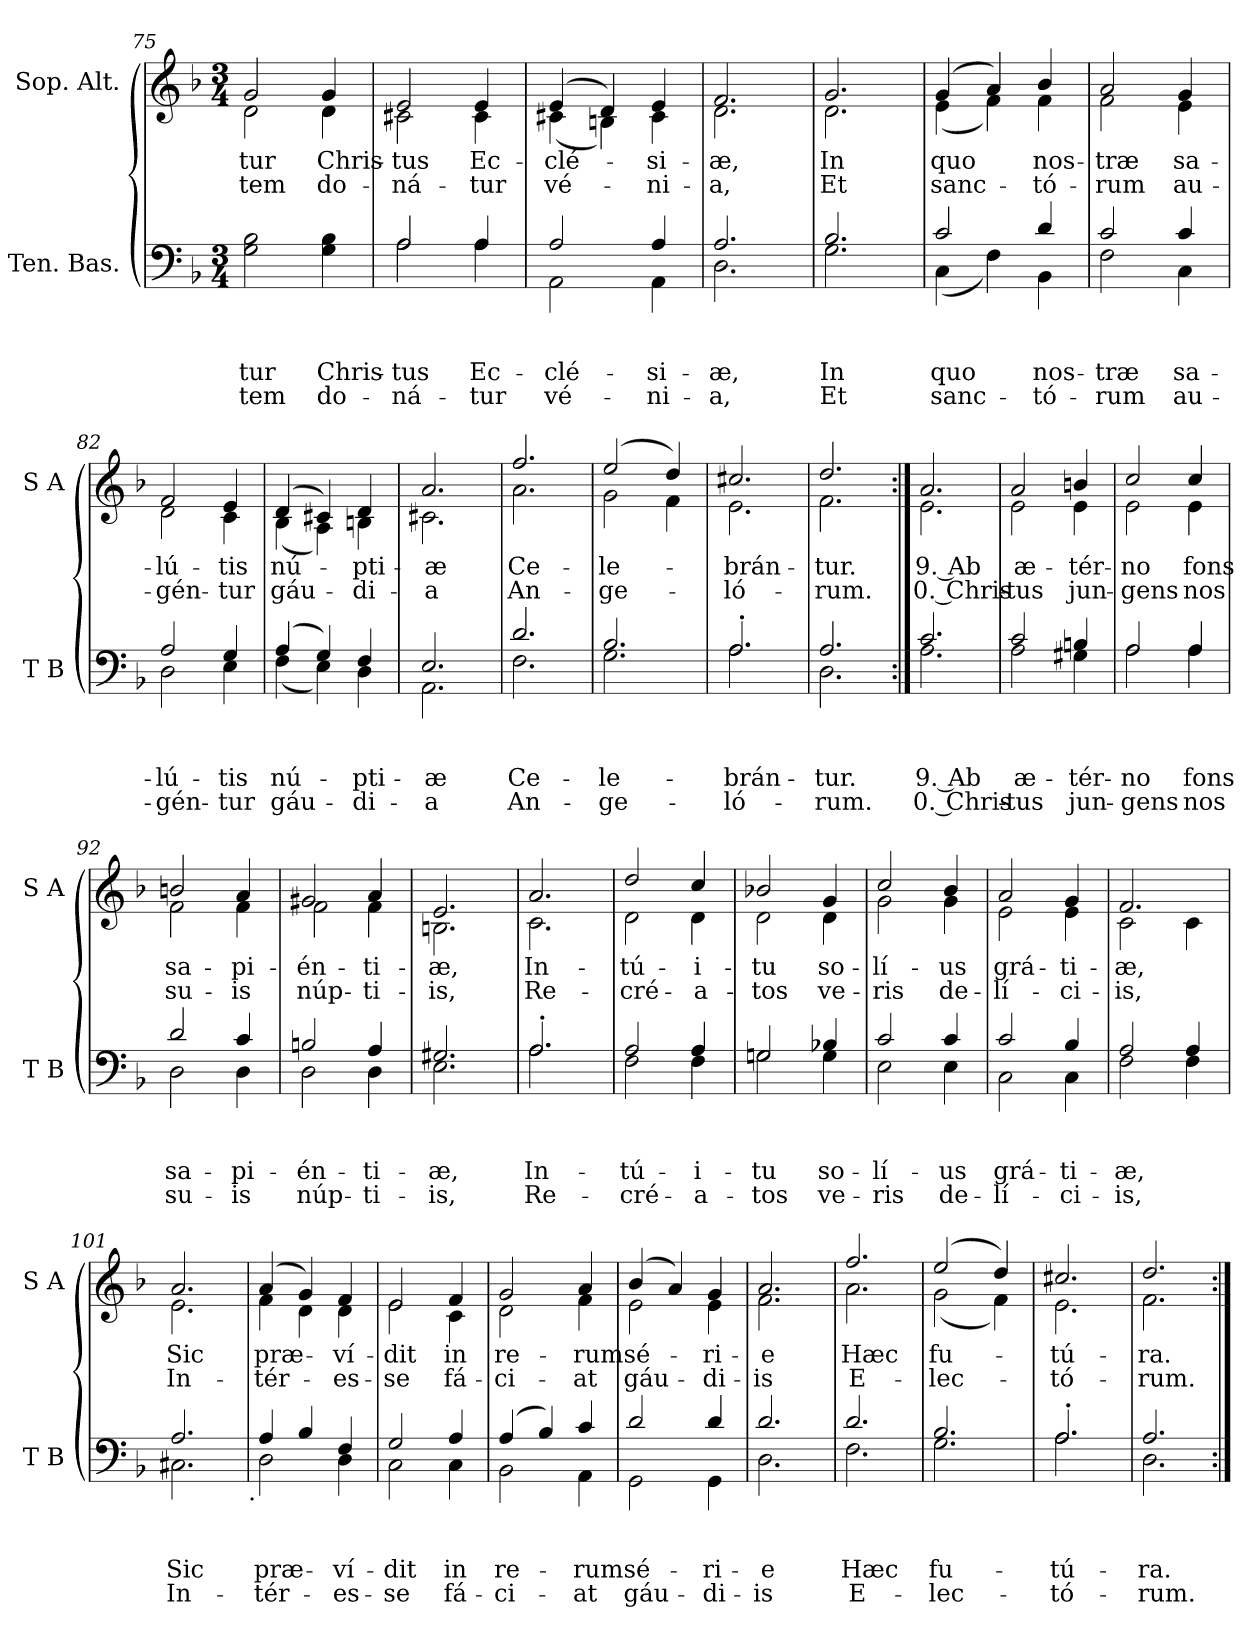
**kern	**text	**text	**text	**text	**kern	**text	**text
*part2	*part2	*part2	*part2	*part2	*part1	*part1	*part1
*staff2	*staff2	*staff2	*staff2	*staff2	*staff1	*staff1	*staff1
*I"Ten. Bas.	*	*	*	*	*I"Sop. Alt.	*	*
*I'T B	*	*	*	*	*I'S A	*	*
*clefF4	*	*	*	*	*clefG2	*	*
*k[b-]	*	*	*	*	*k[b-]	*	*
*F:	*	*	*	*	*F:	*	*
*M3/4	*	*	*	*	*M3/4	*	*
=75	=75	=75	=75	=75	=75	=75	=75
!	!	!	!LO:LY:a	!LO:LY:a	!	!LO:LY:b	!LO:LY:b
*	*	*	*	*	*^	*	*
2G\ 2B-\	.	.	-tur	-tem	2g/	2d\	-tur	tem
!	!	!	!LO:LY:a	!LO:LY:a	!	!	!LO:LY:b	!LO:LY:b
4G\ 4B-\	.	.	Chris-	do-	4g/	4d\	Chris-	do-
=76	=76	=76	=76	=76	=76	=76	=76	=76
!	!	!	!LO:LY:a	!LO:LY:a	!	!	!LO:LY:b	!LO:LY:b
*^	*	*	*	*	*	*	*	*
2A/	2A\	.	.	-tus	-ná-	2e/	2c#X\	-tus	-ná-
!	!	!	!	!LO:LY:a	!LO:LY:a	!	!	!LO:LY:b	!LO:LY:b
4A/	4A\	.	.	Ec-	-tur	4e/	4c#\	Ec-	-tur
=77	=77	=77	=77	=77	=77	=77	=77	=77	=77
!	!	!	!	!LO:LY:a	!LO:LY:a	!	!	!LO:LY:b	!LO:LY:b
2A/	2AA\	.	.	-clé-	vé-	(4e/	(<4c#X\	-clé-	vé-
.	.	.	.	.	.	4d/)	4Bn\)	.	.
!	!	!	!	!LO:LY:a	!LO:LY:a	!	!	!LO:LY:b	!LO:LY:b
4A/	4AA\	.	.	-si-	-ni-	4e/	4c#\	-si-	-ni-
=78	=78	=78	=78	=78	=78	=78	=78	=78	=78
!	!	!	!	!LO:LY:a	!LO:LY:a	!	!	!LO:LY:b	!LO:LY:b
2.A/	2.D\	.	.	-æ,	-a,	2.f/	2.d\	-æ,	-a,
!!LO:LB:g=z	!!
=79	=79	=79	=79	=79	=79	=79	=79	=79	=79
!	!	!	!	!LO:LY:a	!LO:LY:a	!	!	!LO:LY:b	!LO:LY:b
2.B-/	2.G\	.	.	In	Et	2.g/	2.d\	In	Et
=80	=80	=80	=80	=80	=80	=80	=80	=80	=80
!	!	!	!	!LO:LY:a	!LO:LY:a	!	!	!LO:LY:b	!LO:LY:b
2c/	(<4C\	.	.	quo	sanc-	(4g/	(<4e\	quo	sanc-
.	4F\)	.	.	.	.	4a/)	4f\)	.	.
!	!	!	!	!LO:LY:a	!LO:LY:a	!	!	!LO:LY:b	!LO:LY:b
4d/	4BB-\	.	.	nos-	-tó-	4b-/	4f\	nos-	-tó-
=81	=81	=81	=81	=81	=81	=81	=81	=81	=81
!	!	!	!	!LO:LY:a	!LO:LY:a	!	!	!LO:LY:b	!LO:LY:b
2c/	2F\	.	.	-træ	-rum	2a/	2f\	-træ	-rum
!	!	!	!	!LO:LY:a	!LO:LY:a	!	!	!LO:LY:b	!LO:LY:b
4c/	4C\	.	.	sa-	au-	4g/	4e\	sa-	au-
=82	=82	=82	=82	=82	=82	=82	=82	=82	=82
!	!	!	!	!LO:LY:a	!LO:LY:a	!	!	!LO:LY:b	!LO:LY:b
2A/	2D\	.	.	-lú-	-gén-	2f/	2d\	-lú-	-gén-
!	!	!	!	!LO:LY:a	!LO:LY:a	!	!	!LO:LY:b	!LO:LY:b
4G/	4E\	.	.	-tis	-tur	4e/	4c\	-tis	-tur
=83	=83	=83	=83	=83	=83	=83	=83	=83	=83
!	!	!	!	!LO:LY:a	!LO:LY:a	!	!	!LO:LY:b	!LO:LY:b
(4A/	(<4F\	.	.	nú-	gáu-	(4d/	(<4B-\	nú-	gáu-
4G/)	4E\)	.	.	.	.	4c#X/)	4A\)	.	.
!	!	!	!	!LO:LY:a	!LO:LY:a	!	!	!LO:LY:b	!LO:LY:b
4F/	4D\	.	.	-pti-	-di-	4d/	4Bn\	-pti-	-di-
=84	=84	=84	=84	=84	=84	=84	=84	=84	=84
!	!	!	!	!LO:LY:a	!LO:LY:a	!	!	!LO:LY:b	!LO:LY:b
2.E/	2.AA\	.	.	-æ	-a	2.a/	2.c#X\	-æ	-a
=85	=85	=85	=85	=85	=85	=85	=85	=85	=85
!	!	!	!	!LO:LY:a	!LO:LY:a	!	!	!LO:LY:b	!LO:LY:b
2.d/	2.F\	.	.	Ce-	An-	2.ff/	2.a\	Ce-	An-
=86	=86	=86	=86	=86	=86	=86	=86	=86	=86
!	!	!	!	!LO:LY:a	!LO:LY:a	!	!	!LO:LY:b	!LO:LY:b
2.B-/	2.G\	.	.	-le-	-ge-	(2ee/	2g\	-le-	-ge-
.	.	.	.	.	.	4dd/)	4f\	.	.
=87	=87	=87	=87	=87	=87	=87	=87	=87	=87
!	!	!	!	!LO:LY:a	!LO:LY:a	!	!	!LO:LY:b	!LO:LY:b
2.A'>/	2.A\	.	.	-brán-	-ló-	2.cc#X/	2.e\	-brán-	-ló-
=88	=88	=88	=88	=88	=88	=88	=88	=88	=88
!	!	!	!	!LO:LY:a	!LO:LY:a	!	!	!LO:LY:b	!LO:LY:b
2.A/	2.D\	.	.	-tur.	-rum.	2.dd/	2.f\	-tur.	-rum.
!!LO:LB:g=z	!!
=89:|!	=89:|!	=89:|!	=89:|!	=89:|!	=89:|!	=89:|!	=89:|!	=89:|!	=89:|!
!	!	!	!	!LO:LY:a:rj	!LO:LY:a:rj	!	!	!LO:LY:b:rj	!LO:LY:b:rj
2.c/	2.A\	.	.	9. Ab	0. Chris-	2.a/	2.e\	9. Ab	0. Chris-
=90	=90	=90	=90	=90	=90	=90	=90	=90	=90
!	!	!	!	!LO:LY:a	!LO:LY:a	!	!	!LO:LY:b	!LO:LY:b
2c/	2A\	.	.	æ-	-tus	2a/	2e\	æ-	-tus
!	!	!	!	!LO:LY:a	!LO:LY:a	!	!	!LO:LY:b	!LO:LY:b
4Bn/	4G#X\	.	.	-tér-	jun-	4bn/	4e\	-tér-	jun-
=91	=91	=91	=91	=91	=91	=91	=91	=91	=91
!	!	!	!	!LO:LY:a	!LO:LY:a	!	!	!LO:LY:b	!LO:LY:b
2A/	2A\	.	.	-no	-gens	2cc/	2e\	-no	-gens
!	!	!	!	!LO:LY:a	!LO:LY:a	!	!	!LO:LY:b	!LO:LY:b
4A/	4A\	.	.	fons	nos	4cc/	4e\	fons	nos
=92	=92	=92	=92	=92	=92	=92	=92	=92	=92
!	!	!	!	!LO:LY:a	!LO:LY:a	!	!	!LO:LY:b	!LO:LY:b
2d/	2D\	.	.	sa-	su-	2bn/	2f\	sa-	su-
!	!	!	!	!LO:LY:a	!LO:LY:a	!	!	!LO:LY:b	!LO:LY:b
4c/	4D\	.	.	-pi-	-is	4a/	4f\	-pi-	-is
=93	=93	=93	=93	=93	=93	=93	=93	=93	=93
!	!	!	!	!LO:LY:a	!LO:LY:a	!	!	!LO:LY:b	!LO:LY:b
2Bn/	2D\	.	.	-én-	núp-	2g#X/	2f\	-én-	núp-
!	!	!	!	!LO:LY:a	!LO:LY:a	!	!	!LO:LY:b	!LO:LY:b
4A/	4D\	.	.	-ti-	-ti-	4a/	4f\	-ti-	-ti-
=94	=94	=94	=94	=94	=94	=94	=94	=94	=94
!	!	!	!	!LO:LY:a	!LO:LY:a	!	!	!LO:LY:b	!LO:LY:b
2.G#X/	2.E\	.	.	-æ,	-is,	2.e/	2.Bn\	-æ,	-is,
=95	=95	=95	=95	=95	=95	=95	=95	=95	=95
!	!	!	!	!LO:LY:a	!LO:LY:a	!	!	!LO:LY:b	!LO:LY:b
2.A'>/	2.A\	.	.	In-	Re-	2.a/	2.c\	In-	Re-
=96	=96	=96	=96	=96	=96	=96	=96	=96	=96
!	!	!	!	!LO:LY:a	!LO:LY:a	!	!	!LO:LY:b	!LO:LY:b
2A/	2F\	.	.	-tú-	-cré-	2dd/	2d\	-tú-	-cré-
!	!	!	!	!LO:LY:a	!LO:LY:a	!	!	!LO:LY:b	!LO:LY:b
4A/	4F\	.	.	-i-	-a-	4cc/	4d\	-i-	-a-
=97	=97	=97	=97	=97	=97	=97	=97	=97	=97
!	!	!	!	!LO:LY:a	!LO:LY:a	!	!	!LO:LY:b	!LO:LY:b
2Gn/	2G\	.	.	-tu	-tos	2b-X/	2d\	-tu	-tos
!	!	!	!	!LO:LY:a	!LO:LY:a	!	!	!LO:LY:b	!LO:LY:b
4B-X/	4G\	.	.	so-	ve-	4g/	4d\	so-	ve-
=98	=98	=98	=98	=98	=98	=98	=98	=98	=98
!	!	!	!	!LO:LY:a	!LO:LY:a	!	!	!LO:LY:b	!LO:LY:b
2c/	2E\	.	.	-lí-	-ris	2cc/	2g\	-lí-	-ris
!	!	!	!	!LO:LY:a	!LO:LY:a	!	!	!LO:LY:b	!LO:LY:b
4c/	4E\	.	.	-us	de-	4b-/	4g\	-us	de-
=99	=99	=99	=99	=99	=99	=99	=99	=99	=99
!	!	!	!	!LO:LY:a	!LO:LY:a	!	!	!LO:LY:b	!LO:LY:b
2c/	2C\	.	.	grá-	-lí-	2a/	2e\	grá-	-lí-
!	!	!	!	!LO:LY:a	!LO:LY:a	!	!	!LO:LY:b	!LO:LY:b
4B-/	4C\	.	.	-ti-	-ci-	4g/	4e\	-ti-	-ci-
=100	=100	=100	=100	=100	=100	=100	=100	=100	=100
!	!	!	!	!LO:LY:a	!LO:LY:a	!	!	!LO:LY:b	!LO:LY:b
2A/	2F\	.	.	-æ,	-is,	2.f/	2c\	-æ,	-is,
4A/	4F\	.	.	.	.	.	4c\	.	.
!!LO:LB:g=z	!!
=101	=101	=101	=101	=101	=101	=101	=101	=101	=101
!	!	!	!	!LO:LY:a	!LO:LY:a	!	!	!LO:LY:b	!LO:LY:b
2.A/	2.C#X\	.	.	Sic	In-	2.a/	2.e\	Sic	In-
!	!LO:TX:b:t=.	!	!	!	!	!	!	!	!
=102	=102	=102	=102	=102	=102	=102	=102	=102	=102
!	!	!	!	!LO:LY:a	!LO:LY:a	!	!	!LO:LY:b	!LO:LY:b
4A/	2D\	.	.	præ-	-tér-	(4a/	4f\	præ-	-tér-
4B-/	.	.	.	.	.	4g/)	4d\	.	.
!	!	!	!	!LO:LY:a	!LO:LY:a	!	!	!LO:LY:b	!LO:LY:b
4F/	4D\	.	.	-ví-	-es-	4f/	4d\	-ví-	-es-
=103	=103	=103	=103	=103	=103	=103	=103	=103	=103
!	!	!	!	!LO:LY:a	!LO:LY:a	!	!	!LO:LY:b	!LO:LY:b
2G/	2C\	.	.	-dit	-se	2e/	2e\	-dit	-se
!	!	!	!	!LO:LY:a	!LO:LY:a	!	!	!LO:LY:b	!LO:LY:b
4A/	4C\	.	.	in	fá-	4f/	4c\	in	fá-
=104	=104	=104	=104	=104	=104	=104	=104	=104	=104
!	!	!	!	!LO:LY:a	!LO:LY:a	!	!	!LO:LY:b	!LO:LY:b
(4A/	2BB-\	.	.	re-	-ci-	2g/	2d\	re-	-ci-
4B-/)	.	.	.	.	.	.	.	.	.
!	!	!	!	!LO:LY:a	!LO:LY:a	!	!	!LO:LY:b	!LO:LY:b
4c/	4AA\	.	.	-rum	-at	4a/	4f\	-rum	-at
=105	=105	=105	=105	=105	=105	=105	=105	=105	=105
!	!	!	!	!LO:LY:a	!LO:LY:a	!	!	!LO:LY:b	!LO:LY:b
2d/	2GG\	.	.	sé-	gáu-	(4b-/	2e\	sé-	gáu-
.	.	.	.	.	.	4a/)	.	.	.
!	!	!	!	!LO:LY:a	!LO:LY:a	!	!	!LO:LY:b	!LO:LY:b
4d/	4GG\	.	.	-ri-	-di-	4g/	4e\	-ri-	-di-
=106	=106	=106	=106	=106	=106	=106	=106	=106	=106
!	!	!	!	!LO:LY:a	!LO:LY:a	!	!	!LO:LY:b	!LO:LY:b
2.d/	2.D\	.	.	-e	-is	2.a/	2.f\	-e	-is
=107	=107	=107	=107	=107	=107	=107	=107	=107	=107
!	!	!	!	!LO:LY:a	!LO:LY:a	!	!	!LO:LY:b	!LO:LY:b
2.d/	2.F\	.	.	Hæc	E-	2.ff/	2.a\	Hæc	E-
=108	=108	=108	=108	=108	=108	=108	=108	=108	=108
!	!	!	!	!LO:LY:a	!LO:LY:a	!	!	!LO:LY:b	!LO:LY:b
2.B-/	2.G\	.	.	fu-	-lec-	(2ee/	(<2g\	fu-	-lec-
.	.	.	.	.	.	4dd/)	4f\)	.	.
=109	=109	=109	=109	=109	=109	=109	=109	=109	=109
!	!	!	!	!LO:LY:a	!LO:LY:a	!	!	!LO:LY:b	!LO:LY:b
2.A'>/	2.A\	.	.	-tú-	-tó-	2.cc#X/	2.e\	-tú-	-tó-
=110	=110	=110	=110	=110	=110	=110	=110	=110	=110
!	!	!	!	!LO:LY:a	!LO:LY:a	!	!	!LO:LY:b	!LO:LY:b
2.A/	2.D\	.	.	-ra.	-rum.	2.dd/	2.f\	-ra.	-rum.
!	!LO:TX:b:t=fermement	!	!	!	!	!	!	!	!
*v	*v	*	*	*	*	*	*	*	*
*	*	*	*	*	*v	*v	*	*
=:|!	=:|!	=:|!	=:|!	=:|!	=:|!	=:|!	=:|!
*-	*-	*-	*-	*-	*-	*-	*-
